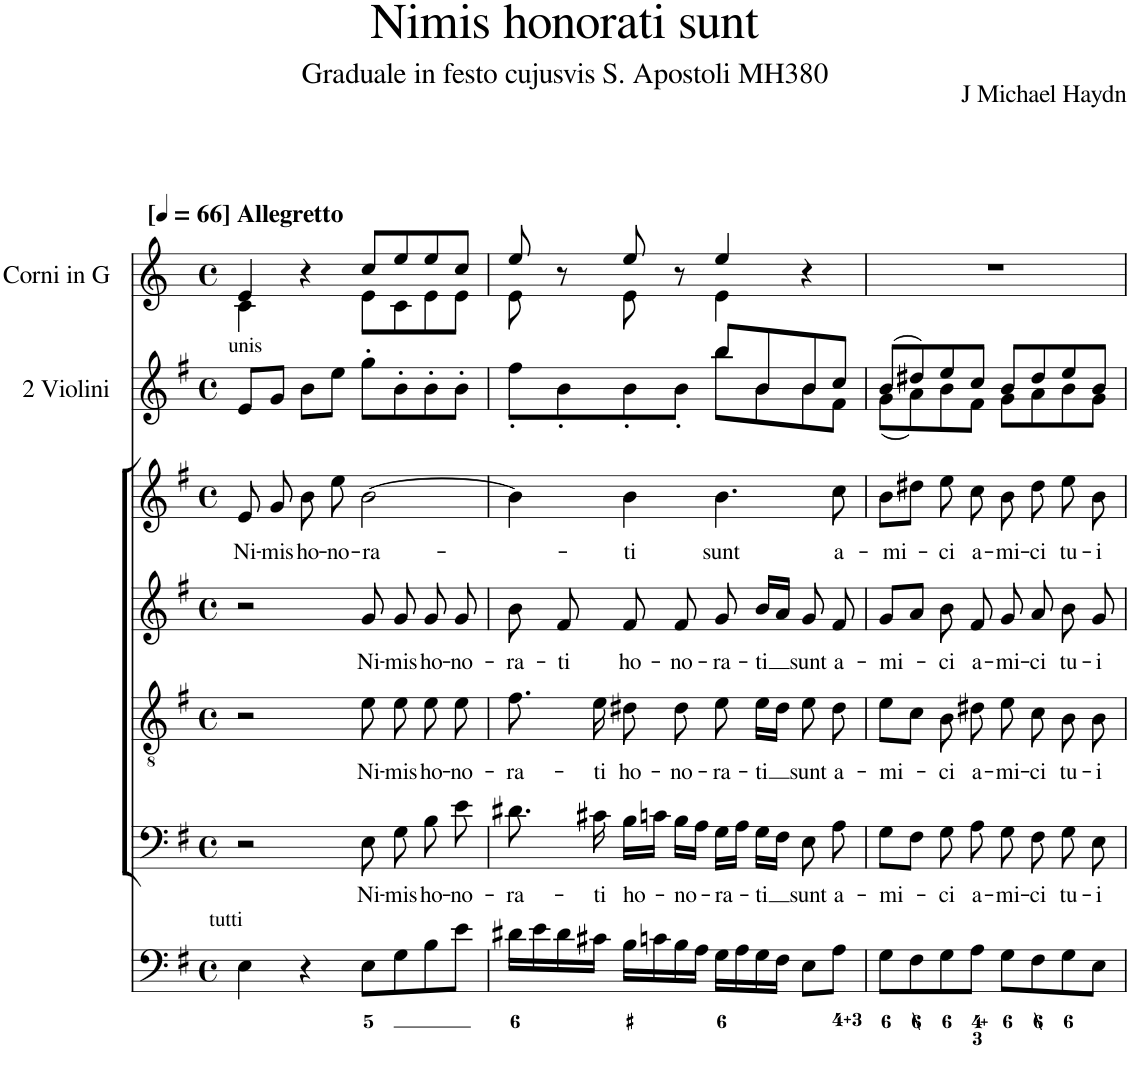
**kern	**kern	**text	**kern	**text	**kern	**text	**kern	**text	**kern	**kern	**kern	**kern
*part9	*part8	*part8	*part7	*part7	*part6	*part6	*part5	*part5	*part4	*part3	*part2	*part1
*staff9	*staff8	*staff8	*staff7	*staff7	*staff6	*staff6	*staff5	*staff5	*staff4	*staff3	*staff2	*staff1
*I"Organ	*I"Voice	*	*I"Tenor	*	*I"Alto	*	*I"Voice	*	*I"Violin	*I"Violin	*I"2 Violini	*I"Corni in G
*	*	*	*	*	*	*	*	*	*I'Vln.	*I'Vln.	*I'V	*I'C
*	*	*	*	*	*	*	*	*	*stria5	*stria5	*	*
*clefF4	*clefF4	*	*clefGv2	*	*clefG2	*	*clefG2	*	*clefG2	*clefG2	*clefG2	*clefG2
*	*	*	*	*	*	*	*	*	*	*	*	*Trd3c5
*k[f#]	*k[f#]	*	*k[f#]	*	*k[f#]	*	*k[f#]	*	*k[f#]	*k[f#]	*k[f#]	*k[]
*M4/4	*M4/4	*	*M4/4	*	*M4/4	*	*M4/4	*	*M4/4	*M4/4	*M4/4	*M4/4
*met(c)	*met(c)	*	*met(c)	*	*met(c)	*	*met(c)	*	*met(c)	*met(c)	*met(c)	*met(c)
*MM66	*MM66	*	*MM66	*	*MM66	*	*MM66	*	*MM66	*MM66	*MM66	*MM66
=1	=1	=1	=1	=1	=1	=1	=1	=1	=1	=1	=1	=1
!	!	!	!	!	!	!	!	!	!	!	!	!LO:TX:a:B:t=[
!	!	!	!	!	!	!	!	!	!	!	!	!LO:TX:a:B:t=] Allegretto
!	!	!	!	!	!	!	!	!	!	!	!LO:TX:a:t=unis	!
!	!	!	!	!	!	!	!	!	!	!LO:TX:a:t=unis	!	!
!	!	!	!	!	!	!	!	!	!LO:TX:a:t=unis	!	!	!
!LO:TX:a:t=tutti	!	!	!	!	!	!	!	!	!	!	!	!
!	!	!	!	!	!	!	!	!LO:LY:b	!	!	!	!
*	*	*	*	*	*	*	*	*	*	*	*	*^
4E\	2r	.	2r	.	2r	.	8e/	Ni-	8e	8e	8e/L	4e/	4c\
!	!	!	!	!	!	!	!	!LO:LY:b	!	!	!	!	!
.	.	.	.	.	.	.	8g/	-mis	8g	8g	8g/J	.	.
!	!	!	!	!	!	!	!	!LO:LY:b	!	!	!	!	!
4r	.	.	.	.	.	.	8b\	ho-	8b	8b	8b\L	4r	4ryy
!	!	!	!	!	!	!	!	!LO:LY:b	!	!	!	!	!
.	.	.	.	.	.	.	8ee\	-no-	8ee	8ee	8ee\J	.	.
!	!	!LO:LY:b	!	!LO:LY:b	!	!LO:LY:b	!	!LO:LY:b	!	!	!	!	!
8E\L	8E\	Ni-	8e\	Ni-	8g/	Ni-	[2b\	-ra-	8gg'	8gg'	8gg'\L	8cc/L	8e\L
!	!	!LO:LY:b	!	!LO:LY:b	!	!LO:LY:b	!	!	!	!	!	!	!
8G\	8G\	-mis	8e\	-mis	8g/	-mis	.	.	8b'	8b'	8b'\	8ee/	8c\
!	!	!LO:LY:b	!	!LO:LY:b	!	!LO:LY:b	!	!	!	!	!	!	!
8B\	8B\	ho-	8e\	ho-	8g/	ho-	.	.	8b'	8b'	8b'\	8ee/	8e\
!	!	!LO:LY:b	!	!LO:LY:b	!	!LO:LY:b	!	!	!	!	!	!	!
8e\J	8e\	-no-	8e\	-no-	8g/	-no-	.	.	8b'	8b'	8b'\J	8cc/J	8e\J
=2	=2	=2	=2	=2	=2	=2	=2	=2	=2	=2	=2	=2	=2
!	!	!LO:LY:b	!	!LO:LY:b	!	!LO:LY:b	!	!	!	!	!	!	!
*	*	*	*	*	*	*	*	*	*	*	*^	*	*
16d#X\LL	8.d#X\	-ra-	8.f#\	-ra-	8b\	-ra-	4b\]	.	8ff#'<L	8ff#'<L	8ff#'<\L	2ryy	8ee/	8e\
16e\	.	.	.	.	.	.	.	.	.	.	.	.	.	.
!	!	!	!	!	!	!LO:LY:b	!	!	!	!	!	!	!	!
16d#\	.	.	.	.	8f#/	-ti	.	.	8b'<	8b'<	8b'<\	.	8r	8ryy
!	!	!LO:LY:b	!	!LO:LY:b	!	!	!	!	!	!	!	!	!	!
16c#X\JJ	16c#X\	-ti	16e\	-ti	.	.	.	.	.	.	.	.	.	.
!	!	!LO:LY:b	!	!LO:LY:b	!	!LO:LY:b	!	!LO:LY:b	!	!	!	!	!	!
16B\LL	16B\LL	ho-	8d#X\	ho-	8f#/	ho-	4b\	-ti	8b'<	8b'<	8b'<\	.	8ee/	8e\
16cn\	16cn\JJ	.	.	.	.	.	.	.	.	.	.	.	.	.
!	!	!LO:LY:b	!	!LO:LY:b	!	!LO:LY:b	!	!	!	!	!	!	!	!
16B\	16B\LL	-no-	8d#\	-no-	8f#/	-no-	.	.	8b'<J	8b'<J	8b'<\J	.	8r	8ryy
16A\JJ	16A\JJ	.	.	.	.	.	.	.	.	.	.	.	.	.
!	!	!LO:LY:b	!	!LO:LY:b	!	!LO:LY:b	!	!LO:LY:b	!	!	!	!	!	!
16G\LL	16G\LL	-ra-	8e\	-ra-	8g/	-ra-	4.b\	sunt	8bb	8bb	8bb/L	8bb\L	4ee/	4e\
16A\	16A\JJ	.	.	.	.	.	.	.	.	.	.	.	.	.
!	!	!LO:LY:b	!	!LO:LY:b	!	!LO:LY:b	!	!	!	!	!	!	!	!
16G\	16G\LL	-ti	16e\LL	-ti	16b/LL	-ti	.	.	8b	8b	8b/	8b\	.	.
16F#\JJ	16F#\JJ	.	16d#\JJ	.	16a/JJ	.	.	.	.	.	.	.	.	.
!	!	!LO:LY:b	!	!LO:LY:b	!	!LO:LY:b	!	!	!	!	!	!	!	!
8E\L	8E\	sunt	8e\	sunt	8g/	sunt	.	.	8b	8b	8b/	8b\	4r	4ryy
!	!	!LO:LY:b	!	!LO:LY:b	!	!LO:LY:b	!	!LO:LY:b	!	!	!	!	!	!
8A\J	8A\	a-	8d#\	a-	8f#/	a-	8cc\	a-	8f#	8cc	8cc/J	8f#\J	.	.
*	*	*	*	*	*	*	*	*	*	*	*	*	*v	*v
=3	=3	=3	=3	=3	=3	=3	=3	=3	=3	=3	=3	=3	=3
!	!	!LO:LY:b	!	!LO:LY:b	!	!LO:LY:b	!	!LO:LY:b	!	!	!	!	!
8G\L	8G\L	-mi-	8e\L	-mi-	8g/L	-mi-	8b\L	-mi-	(8g	(8b	(8b/L	(8g\L	1r
8F#\	8F#\J	.	8c\J	.	8a/J	.	8dd#X\J	.	8a)	8dd#X)	8dd#X/)	8a\)	.
!	!	!LO:LY:b	!	!LO:LY:b	!	!LO:LY:b	!	!LO:LY:b	!	!	!	!	!
8G\	8G\	-ci	8B\	-ci	8b\	-ci	8ee\	-ci	8b	8ee	8ee/	8b\	.
!	!	!LO:LY:b	!	!LO:LY:b	!	!LO:LY:b	!	!LO:LY:b	!	!	!	!	!
8A\J	8A\	a-	8d#X\	a-	8f#/	a-	8cc\	a-	8f#	8cc	8cc/J	8f#\J	.
!	!	!LO:LY:b	!	!LO:LY:b	!	!LO:LY:b	!	!LO:LY:b	!	!	!	!	!
8G\L	8G\	-mi-	8e\	-mi-	8g/	-mi-	8b\	-mi-	8g	8b	8b/L	8g\L	.
!	!	!LO:LY:b	!	!LO:LY:b	!	!LO:LY:b	!	!LO:LY:b	!	!	!	!	!
8F#\	8F#\	-ci	8c\	-ci	8a/	-ci	8dd#\	-ci	8a	8dd#	8dd#/	8a\	.
!	!	!LO:LY:b	!	!LO:LY:b	!	!LO:LY:b	!	!LO:LY:b	!	!	!	!	!
8G\	8G\	tu-	8B\	tu-	8b\	tu-	8ee\	tu-	8b	8ee	8ee/	8b\	.
!	!	!LO:LY:b	!	!LO:LY:b	!	!LO:LY:b	!	!LO:LY:b	!	!	!	!	!
8E\J	8E\	-i	8B\	-i	8g/	-i	8b\	-i	8g	8b	8b/J	8g\J	.
*	*	*	*	*	*	*	*	*	*	*	*v	*v	*
=	=	=	=	=	=	=	=	=	=	=	=	=
*-	*-	*-	*-	*-	*-	*-	*-	*-	*-	*-	*-	*-
